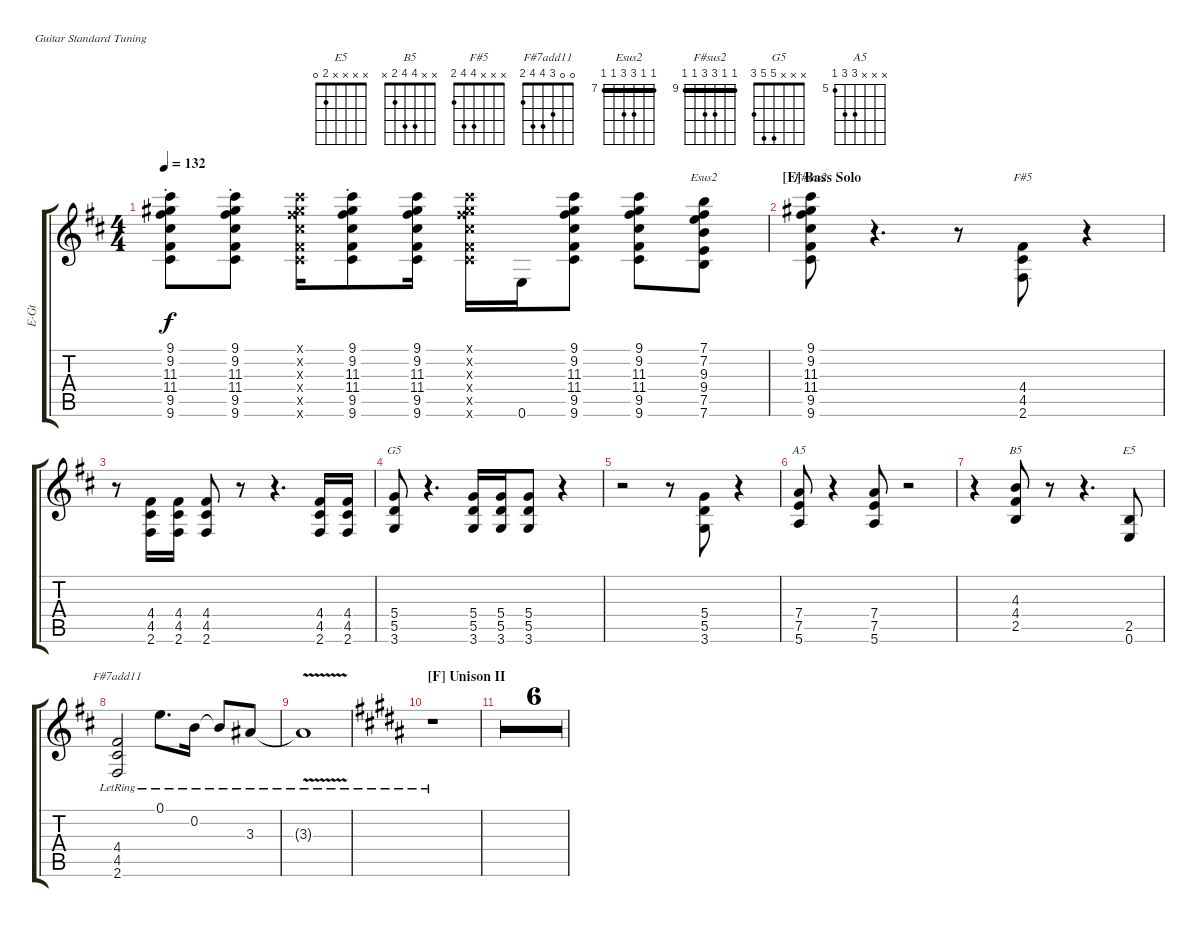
\defaultSystemsLayout 4
\bracketExtendMode groupsimilarinstruments
\otherSystemsTrackNameOrientation horizontal
\track ("Rhythm Guitar I" "E-Gt") {multiBarRest instrument distortionguitar}
\staff {score tabs}
\tuning (E4 B3 G3 D3 A2 E2)
\chord ("E5" x x x x 2 0) {showfingering false}
\chord ("B5" x x 4 4 2 x) {showfingering false}
\chord ("F#5" x x x 4 4 2) {showfingering false}
\chord ("F#7add11" 0 0 3 4 4 2) {showfingering false}
\chord ("Esus2" 7 7 9 9 7 7) {firstfret 7 showfingering false barre (7 7 7)}
\chord ("F#sus2" 9 9 11 11 9 9) {firstfret 9 showfingering false barre (9 9 9)}
\chord ("G5" x x x 5 5 3) {showfingering false}
\chord ("A5" x x x 7 7 5) {firstfret 5 showfingering false}
\ts (4 4)
\tempo 132
\clef g2
\ks d
(9.5{st acc #} 11.4{st acc #} 11.3{st acc #} 9.2{st acc #} 9.1{st acc #} 9.6{st acc #}).8{dy f beam Down} (9.5{st acc #} 11.4{st acc #} 11.3{st acc #} 9.2{st acc #} 9.1{st acc #} 9.6{st acc #}).8{beam Down} (9.5{x acc #} 11.4{x acc #} 11.3{x acc #} 9.1{x acc #} 9.2{x acc #} 9.6{x acc #}).16{beam Down} (9.5{st acc #} 11.4{st acc #} 11.3{st acc #} 9.2{st acc #} 9.1{st acc #} 9.6{st acc #}).8{beam Down} (9.5{acc #} 11.4{acc #} 11.3{acc #} 9.2{acc #} 9.1{acc #} 9.6{acc #}).16{beam Down} (9.6{x acc #} 9.5{x acc #} 11.4{x acc #} 11.3{x acc #} 9.2{x acc #} 9.1{x acc #}).16{beam Down} 0.6{acc forcenatural}.16{beam Down} (9.5{acc #} 11.4{acc #} 11.3{acc #} 9.2{acc #} 9.1{acc #} 9.6{acc #}).8{beam Down} (9.5{acc #} 11.4{acc #} 11.3{acc #} 9.2{acc #} 9.1{acc #} 9.6{acc #}).8{beam Down} (7.5{acc forcenatural} 9.4{acc forcenatural} 9.3{acc forcenatural} 7.2{acc #} 7.1{acc forcenatural} 7.6{acc forcenatural}).8{ch "Esus2" beam Down} |
\section ("E" "Bass Solo")
(9.5{acc #} 11.4{acc #} 11.3{acc #} 9.2{acc #} 9.1{acc #} 9.6{acc #}).8{ch "F#sus2" beam Down} r.4{d beam Down} r.8{beam Down} (2.6{acc #} 4.5{acc #} 4.4{acc #}).8{ch "F#5" beam Up} r.4{beam Up} |
r.8{beam Down} (4.4{acc #} 2.6{acc #} 4.5{acc #}).16{beam Up} (4.4{acc #} 2.6{acc #} 4.5{acc #}).16{beam Up} (4.4{acc #} 2.6{acc #} 4.5{acc #}).8{beam Up} r.8{beam Up} r.4{d beam Up} (4.4{acc #} 4.5{acc #} 2.6{acc #}).16{beam Up} (4.4{acc #} 4.5{acc #} 2.6{acc #}).16{beam Up} |
(3.6{acc forcenatural} 5.5{acc forcenatural} 5.4{acc forcenatural}).8{ch "G5" beam Up} r.4{d beam Up} (5.4{acc forcenatural} 5.5{acc forcenatural} 3.6{acc forcenatural}).16{beam Up} (5.4{acc forcenatural} 5.5{acc forcenatural} 3.6{acc forcenatural}).16{beam Up} (5.4{acc forcenatural} 5.5{acc forcenatural} 3.6{acc forcenatural}).8{beam Up} r.4{beam Up} |
r.2{beam Down} r.8{beam Down} (3.6{acc forcenatural} 5.5{acc forcenatural} 5.4{acc forcenatural}).8{beam Up} r.4{beam Up} |
(7.4{acc forcenatural} 7.5{acc forcenatural} 5.6{acc forcenatural}).8{ch "A5" beam Up} r.4{beam Up} (7.4{acc forcenatural} 7.5{acc forcenatural} 5.6{acc forcenatural}).8{beam Up} r.2{beam Up} |
r.4{beam Down} (2.5{acc forcenatural} 4.4{acc #} 4.3{acc forcenatural}).8{ch "B5" beam Up} r.8{beam Up} r.4{d beam Up} (2.5{acc forcenatural} 0.6{acc forcenatural}).8{ch "E5" beam Up} |
(2.6{lr acc #} 4.5{lr acc #} 4.4{lr acc #}).2{ch "F#7add11" beam Up} 0.1{lr acc forcenatural}.8{d beam Down} 0.2{lr acc forcenatural}.16{beam Down} 0.2{lr t acc forcenatural}.8{beam Up} 3.3{lr acc #}.8{beam Up} |
3.3{v lr t acc #}.1{beam Up} |
\section ("F" "Unison II")
\ks b
r.1{beam Down} |
r.1{beam Down} |
r.1{beam Down} |
r.1{beam Down} |
r.1{beam Down} |
r.1{beam Down} |
r.1{beam Down}
